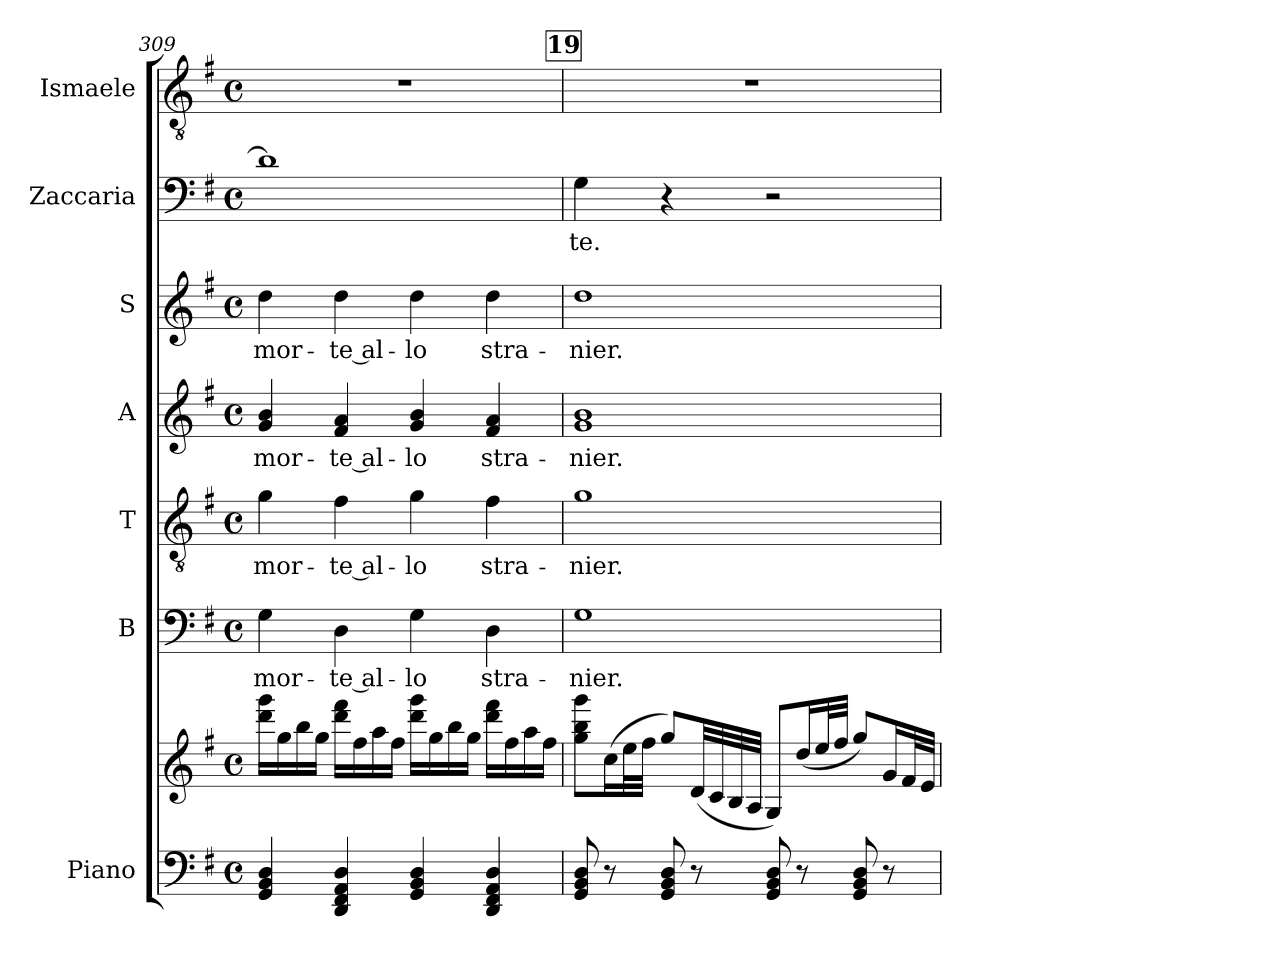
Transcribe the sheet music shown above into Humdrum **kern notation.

**kern	**kern	**kern	**text	**kern	**text	**kern	**text	**kern	**text	**kern	**text	**kern
*part7	*part7	*part6	*part6	*part5	*part5	*part4	*part4	*part3	*part3	*part2	*part2	*part1
*staff8	*staff7	*staff6	*staff6	*staff5	*staff5	*staff4	*staff4	*staff3	*staff3	*staff2	*staff2	*staff1
*I"Piano	*	*I"B	*	*I"T	*	*I"A	*	*I"S	*	*I"Zaccaria	*	*I"Ismaele
*I'Pno	*	*I'B	*	*I'T	*	*I'A	*	*I'S	*	*	*	*
!!LO:PB:g=z
*clefF4	*clefG2	*clefF4	*	*clefGv2	*	*clefG2	*	*clefG2	*	*clefF4	*	*clefGv2
*k[f#]	*k[f#]	*k[f#]	*	*k[f#]	*	*k[f#]	*	*k[f#]	*	*k[f#]	*	*k[f#]
*M4/4	*M4/4	*M4/4	*	*M4/4	*	*M4/4	*	*M4/4	*	*M4/4	*	*M4/4
*met(c)	*met(c)	*met(c)	*	*met(c)	*	*met(c)	*	*met(c)	*	*met(c)	*	*met(c)
=309	=309	=309	=309	=309	=309	=309	=309	=309	=309	=309	=309	=309
!	!	!	!LO:LY:b	!	!LO:LY:b	!	!LO:LY:b	!	!LO:LY:b	!	!	!
4GG/ 4BB/ 4D/	16ddd\ 16ggg\LL	4G\	mor-	4g\	mor-	4g/ 4b/	mor-	4dd\	mor-	1d]	.	1r
.	16gg\	.	.	.	.	.	.	.	.	.	.	.
.	16bb\	.	.	.	.	.	.	.	.	.	.	.
.	16gg\JJ	.	.	.	.	.	.	.	.	.	.	.
!	!	!	!LO:LY:b	!	!LO:LY:b	!	!LO:LY:b	!	!LO:LY:b	!	!	!
4DD/ 4FF#/ 4AA/ 4D/	16ddd\ 16fff#\LL	4D\	-te al-	4f#\	-te al-	4f#/ 4a/	-te al-	4dd\	-te al-	.	.	.
.	16ff#\	.	.	.	.	.	.	.	.	.	.	.
.	16aa\	.	.	.	.	.	.	.	.	.	.	.
.	16ff#\JJ	.	.	.	.	.	.	.	.	.	.	.
!	!	!	!LO:LY:b	!	!LO:LY:b	!	!LO:LY:b	!	!LO:LY:b	!	!	!
4GG/ 4BB/ 4D/	16ddd\ 16ggg\LL	4G\	-lo	4g\	-lo	4g/ 4b/	-lo	4dd\	-lo	.	.	.
.	16gg\	.	.	.	.	.	.	.	.	.	.	.
.	16bb\	.	.	.	.	.	.	.	.	.	.	.
.	16gg\JJ	.	.	.	.	.	.	.	.	.	.	.
!	!	!	!LO:LY:b	!	!LO:LY:b	!	!LO:LY:b	!	!LO:LY:b	!	!	!
4DD/ 4FF#/ 4AA/ 4D/	16ddd\ 16fff#\LL	4D\	stra-	4f#\	stra-	4f#/ 4a/	stra-	4dd\	stra-	.	.	.
.	16ff#\	.	.	.	.	.	.	.	.	.	.	.
.	16aa\	.	.	.	.	.	.	.	.	.	.	.
.	16ff#\JJ	.	.	.	.	.	.	.	.	.	.	.
!!LO:REH:place=s1:a:B:fs=14:t=19
=310	=310	=310	=310	=310	=310	=310	=310	=310	=310	=310	=310	=310
!	!	!	!LO:LY:b	!	!LO:LY:b	!	!LO:LY:b	!	!LO:LY:b	!	!LO:LY:b	!
8GG/ 8BB/ 8D/	8gg\ 8bb\ 8ggg\L	1G	-nier.	1g	-nier.	1g 1b	-nier.	1dd	-nier.	4G\	-te.	1r
8r	(16cc\L	.	.	.	.	.	.	.	.	.	.	.
.	32ee\L	.	.	.	.	.	.	.	.	.	.	.
.	32ff#\JJJ	.	.	.	.	.	.	.	.	.	.	.
8GG/ 8BB/ 8D/	8gg/L)	.	.	.	.	.	.	.	.	4r	.	.
8r	(32d/LL	.	.	.	.	.	.	.	.	.	.	.
.	32c/	.	.	.	.	.	.	.	.	.	.	.
.	32B/	.	.	.	.	.	.	.	.	.	.	.
.	32A/JJJ	.	.	.	.	.	.	.	.	.	.	.
8GG/ 8BB/ 8D/	8G/L)	.	.	.	.	.	.	.	.	2r	.	.
8r	(16dd/L	.	.	.	.	.	.	.	.	.	.	.
.	32ee/L	.	.	.	.	.	.	.	.	.	.	.
.	32ff#/JJJ	.	.	.	.	.	.	.	.	.	.	.
8GG/ 8BB/ 8D/	8gg/L)	.	.	.	.	.	.	.	.	.	.	.
8r	16g/L	.	.	.	.	.	.	.	.	.	.	.
.	32f#/L	.	.	.	.	.	.	.	.	.	.	.
.	32e/JJJ	.	.	.	.	.	.	.	.	.	.	.
=	=	=	=	=	=	=	=	=	=	=	=	=
*-	*-	*-	*-	*-	*-	*-	*-	*-	*-	*-	*-	*-
